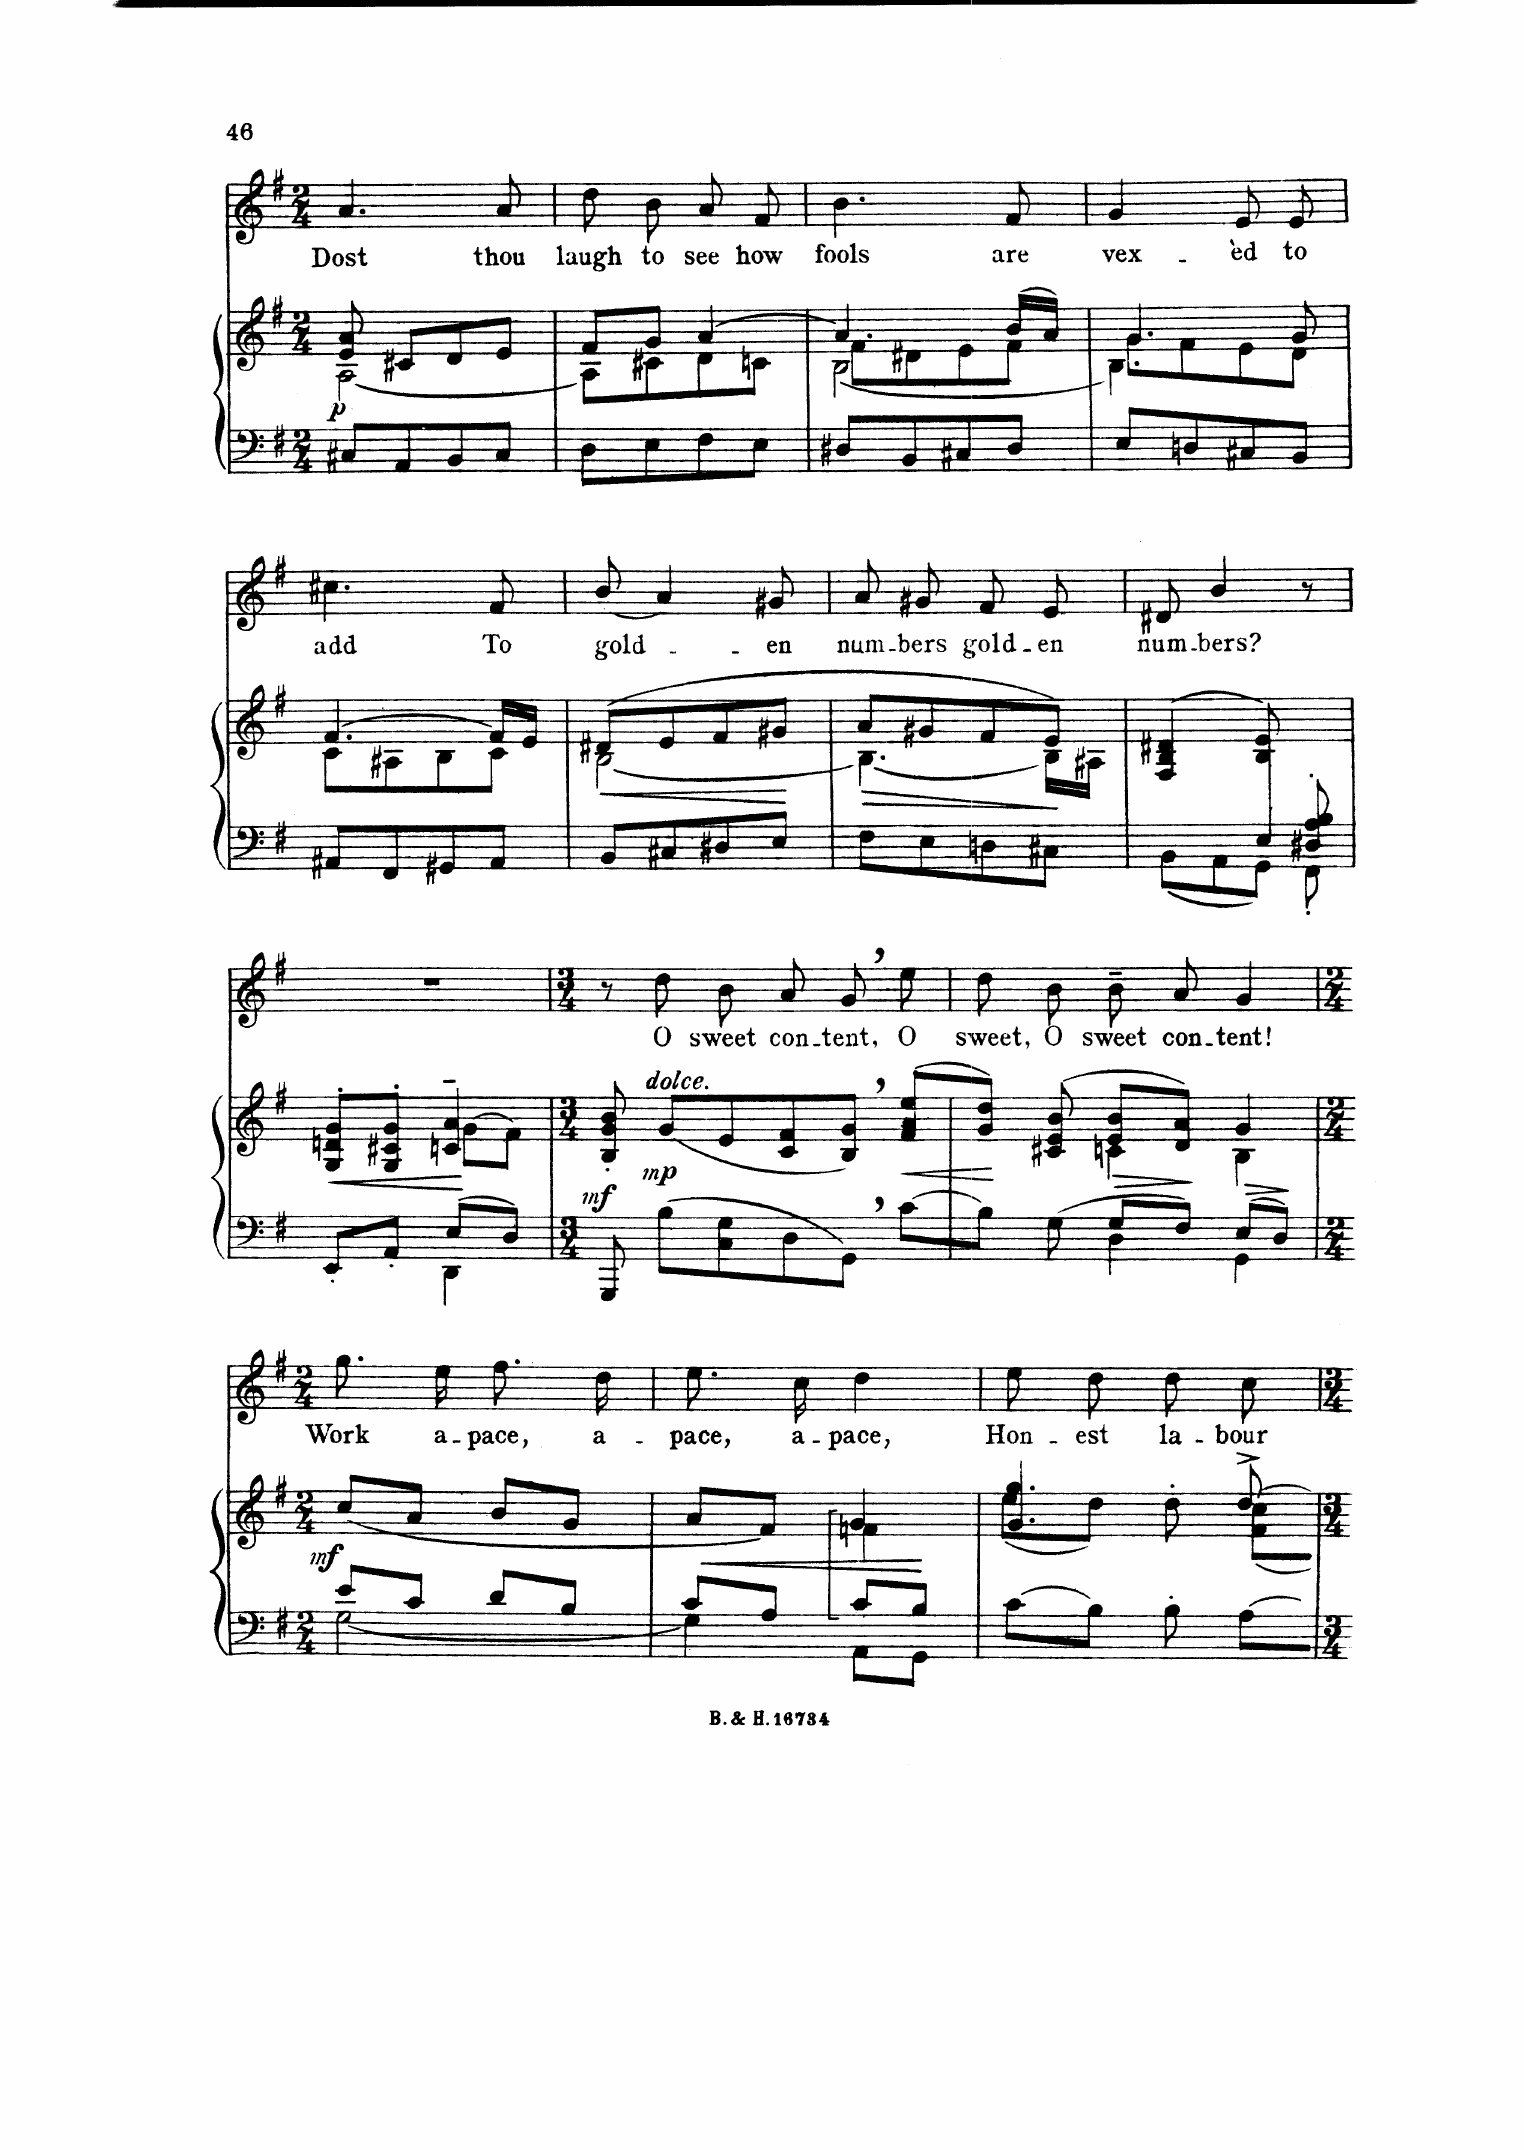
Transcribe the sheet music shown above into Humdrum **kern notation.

**kern	**kern	**dynam	**kern	**text
*part2	*part2	*part2	*part1	*part1
*staff3	*staff2	*staff2/3	*staff1	*staff1
*I"Piano	*	*	*I"Voice	*
*I'Pno	*	*	*	*
*clefF4	*clefG2	*	*clefG2	*
*k[f#]	*k[f#]	*	*k[f#]	*
*M2/4	*M2/4	*	*M2/4	*
=14	=14	=14	=14	=14
*	*^	*	*	*
!	!	!	!LO:DY:b	!	!
8C#X/L	8e/ 8a/	[2A\	p	4.a/	Dost
8AA/	8c#X/L	.	.	.	.
8BB/	8d/	.	.	.	.
8C#/J	8e/J	.	.	8a/	thou
=15	=15	=15	=15	=15	=15
8D\L	8f#/L	8A\L]	.	8dd\L	laugh
8E\	8g/J	8c#X\	.	8b\J	to
8F#\	[4a/	8d\	.	8a/L	see
8E\J	.	8cn\J	.	8f#/J	how
=16	=16	=16	=16	=16	=16
*	*	*^	*	*	*
8D#X/L	4.a/]	8f#\L	[2B\	.	4.b\	fools
8BB/	.	8d#X\	.	.	.	.
8C#X/	.	8e\	.	.	.	.
8D#/J	(16b/LL	8f#\J	.	.	8f#/	are
.	16a/JJ)	.	.	.	.	.
=17	=17	=17	=17	=17	=17	=17
!	!LO:N:head=solid	!LO:N:head=solid	!	!	!	!
8E/L	4.g/	8g\L	4.B\]	.	4g/	vex-
8Dn/	.	8f#\	.	.	.	.
8C#X/	.	8e\	.	.	8e/L	-èd
8BB/J	8g/	8d\J	8ryy	.	8e/J	to
*	*	*v	*v	*	*	*
=18	=18	=18	=18	=18	=18
8AA#X/L	[4.f#/	8c\L	.	4.cc#X\	add
8FF#/	.	8A#X\	.	.	.
8GG#X/	.	8B\	.	.	.
8AA#/J	16f#/LL]	8c\J	.	8f#/	To
.	16e/JJ	.	.	.	.
=19	=19	=19	=19	=19	=19
!	!	!	!LO:HP:b	!	!
8BB/L	(8d#X/L	[2B\	<	(8b/	gold-
8C#X/	8e/	.	.	4a/)	.
8D#X/	8f#/	.	.	.	.
8E/J	8g#X/J	.	.	8g#X/	-en
*	*v	*v	*	*	*
.	.	[	.	.
=20	=20	=20	=20	=20
!	!	!LO:HP:b	!	!
*	*^	*	*	*
8F#\L	8a/L	4.B\_	>	8a/L	num-
8E\	8g#X/	.	.	8g#X/J	-bers,
8Dn\	8f#/	.	.	8f#/L	gold-
8C#X\J	8e/J)	16B\LL]	]	8e/J	-en
.	.	16A#X\JJ	.	.	.
*	*v	*v	*	*	*
=21	=21	=21	=21	=21
*^	*	*	*	*
*	*^	*	*	*	*
4.ryy	4ryy	8BB\L	(>4F#/ 4B/ 4d#X/	.	8d#X/	num-
.	.	8AA\	.	.	4b\	-bers?
.	8E\	8GG\J	8B/ 8e/)	.	.	.
8D#X/'> 8A/'> 8B/'>	8ryy	8FF#'<\	8ryy	.	8r	.
=22	=22	=22	=22	=22	=22	=22
!	!	!	!	!LO:HP:b	!	!
*	*v	*v	*^	*	*	*
8EE'/L	4ryy	8G/'> 8dn/'> 8g/'>L	4ryy	<	2r	.
8AA'/J	.	8G/'> 8c#X/'> 8g/'>J	.	.	.	.
8E/L	4DD\	4cn/~ 4a/~	(>8g\L	[	.	.
8D/J	.	.	8f#\J)	.	.	.
*v	*v	*	*	*	*	*
*	*v	*v	*	*	*
=23	=23	=23	=23	=23
*M3/4	*M3/4	*	*M3/4	*
*	*^	*	*	*
!	!	!	!LO:DY:b	!	!
*	*v	*v	*	*	*
8GGG/	8B/' 8g/' 8b/'	mf	8r	.
!	!LO:TX:i:t=dolce	!	!	!
!	!	!LO:DY:b	!	!
8B\L	(8g/L	mp	8dd\	O
8C\ 8G\	8e/	.	8b/L	sweet
8D\	8c/ 8f#/	.	8a/J	con-
8GG,\J	8B/, 8g/,J)	.	8g,\L	-tent,
!	!	!LO:HP:b	!	!
8c\L	(>8f#/ 8a/ 8ee/L	<	8ee\J	O
=24	=24	=24	=24	=24
*^	*^	*	*	*
8B\J	4ryy	8g/ 8dd/J)	4ryy	.	8dd\L	sweet,
8G\	.	(>8c#X/ 8e/ 8b/	.	[	8b\J	O
!	!	!	!	!LO:HP:b	!	!
8G/L	4D\	8e/ 8b/L	4cn\	>	8b~/L	sweet
8F#/J	.	8d/ 8a/J)	.	.	8a/J	con-
8E/L	4GG\	4g/	4B\	]	4g/	-tent!
8D/J	.	.	.	.	.	.
*	*	*v	*v	*	*	*
=25	=25	=25	=25	=25	=25
*M2/4	*	*M2/4	*	*M2/4	*
!	!	!	!LO:DY:b	!	!
8e/L	[2G\	(<8cc/L	mf	8.gg\L	Work
8c/J	.	8a/J	.	.	.
.	.	.	.	16ee\Jk	a-
8d/L	.	8b/L	.	8.ff#\L	-pace,
8B/J	.	8g/J	.	.	.
.	.	.	.	16dd\Jk	a-
=26	=26	=26	=26	=26	=26
!	!	!	!LO:HP:b	!	!
*	*	*^	*	*	*
8c/L	4G\]	8a/L	4ryy	<	8.ee\L	-pace,
8A/J	.	8f#/J)	.	.	.	.
.	.	.	.	.	16cc\Jk	a-
8c/L	8AA\L	4g/	4fn\	.	4dd\	-pace;
8B/J	8GG\J	.	.	.	.	.
*v	*v	*	*	*	*	*
*	*v	*v	*	*	*
.	.	[	.	.
=27	=27	=27	=27	=27
*	*^	*	*	*
8c\L	4.g/ 4.gg/	(8ee\L	.	8ee\L	Hon-
8B\J	.	8dd\J)	.	8dd\J	-est
8B'\	.	8dd'>\	.	8dd\L	lab-
8A\	8dd^/	8f#\ 8cc\	.	8cc\J	-our
*	*v	*v	*	*	*
=	=	=	=	=
*-	*-	*-	*-	*-
